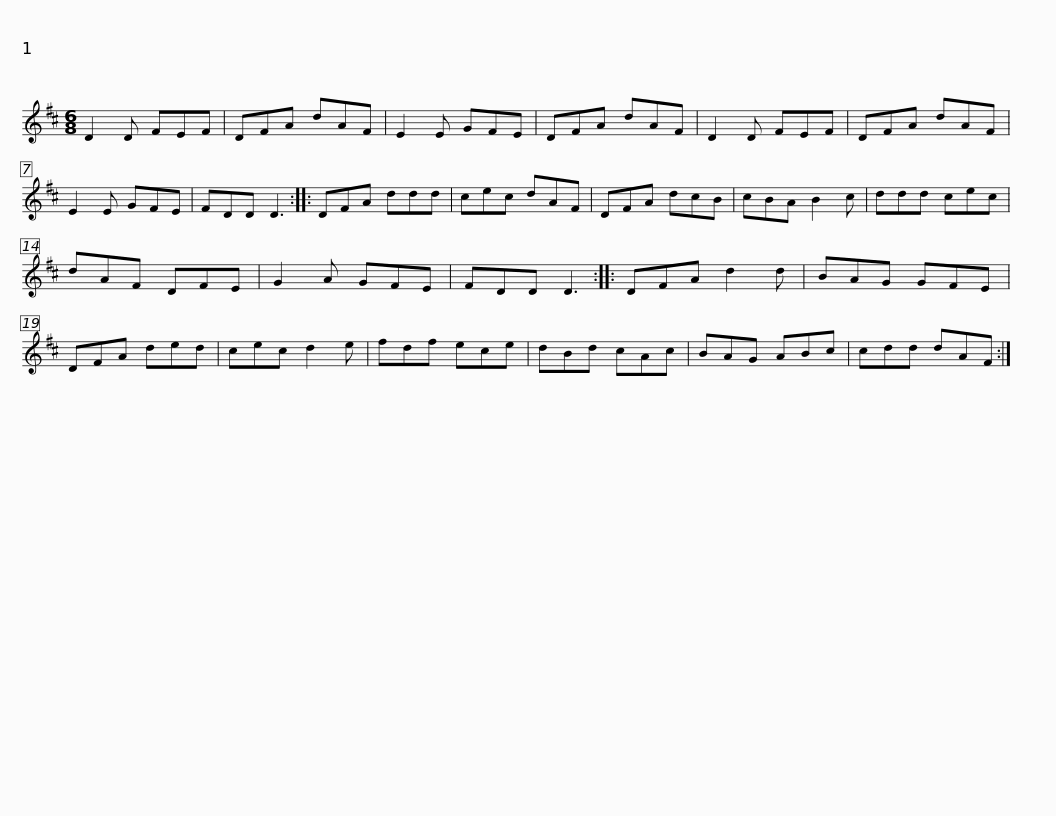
X:1
L:1/8
M:6/8
I:linebreak $
K:D
V:1 treble
V:1
 D2 D FEF | DFA dAF | E2 E GFE | DFA dAF | D2 D FEF | %5
 DFA dAF | E2 E GFE |$ FDD D3 :: DFA ddd | cec dAF | %10
 DFA dcB | cBA B2 c | ddd cec | dAF DFE |$ G2 A GFE | %15
 FDD D3 :: DFA d2 d | BAG GFE | DFA ded | cec d2 e | %20
 fdf ece | dBd cAc |$ BAG ABc | cdd dAF :| %24
